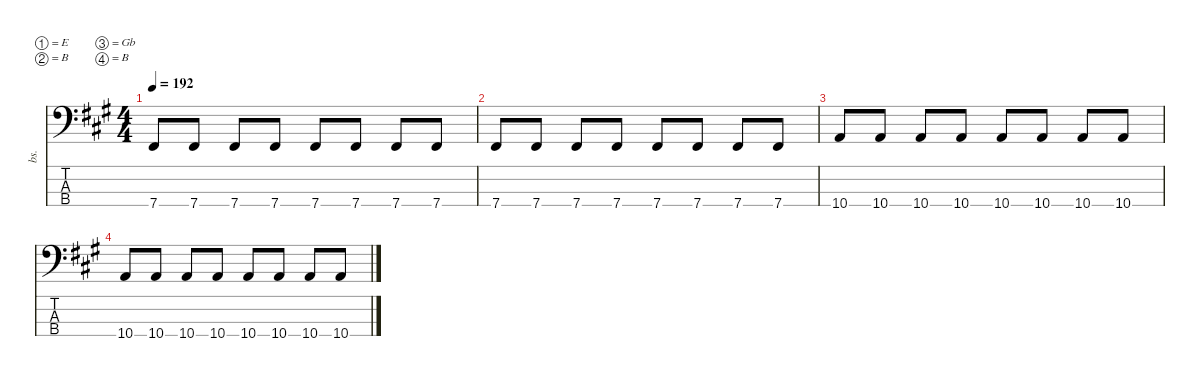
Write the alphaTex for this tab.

\defaultSystemsLayout 4
\hideDynamics
\bracketExtendMode nobrackets
\otherSystemsTrackNameOrientation horizontal
\track ("Electric Bass" "bs.") {instrument electricbassfinger}
\staff {score tabs}
\tuning (E2 B1 Gb1 B0)
\ts (4 4)
\tempo 192
\clef f4
\ks a
7.4{acc #}.8{dy ff beam Up} 7.4{acc #}.8{beam Up} 7.4{acc #}.8{beam Up} 7.4{acc #}.8{beam Up} 7.4{acc #}.8{beam Up} 7.4{acc #}.8{beam Up} 7.4{acc #}.8{beam Up} 7.4{acc #}.8{beam Up} |
7.4{acc #}.8{beam Up} 7.4{acc #}.8{beam Up} 7.4{acc #}.8{beam Up} 7.4{acc #}.8{beam Up} 7.4{acc #}.8{beam Up} 7.4{acc #}.8{beam Up} 7.4{acc #}.8{beam Up} 7.4{acc #}.8{beam Up} |
10.4{acc forcenatural}.8{beam Up} 10.4{acc forcenatural}.8{beam Up} 10.4{acc forcenatural}.8{beam Up} 10.4{acc forcenatural}.8{beam Up} 10.4{acc forcenatural}.8{beam Up} 10.4{acc forcenatural}.8{beam Up} 10.4{acc forcenatural}.8{beam Up} 10.4{acc forcenatural}.8{beam Up} |
10.4{acc forcenatural}.8{beam Up} 10.4{acc forcenatural}.8{beam Up} 10.4{acc forcenatural}.8{beam Up} 10.4{acc forcenatural}.8{beam Up} 10.4{acc forcenatural}.8{beam Up} 10.4{acc forcenatural}.8{beam Up} 10.4{acc forcenatural}.8{beam Up} 10.4{acc forcenatural}.8{beam Up}
